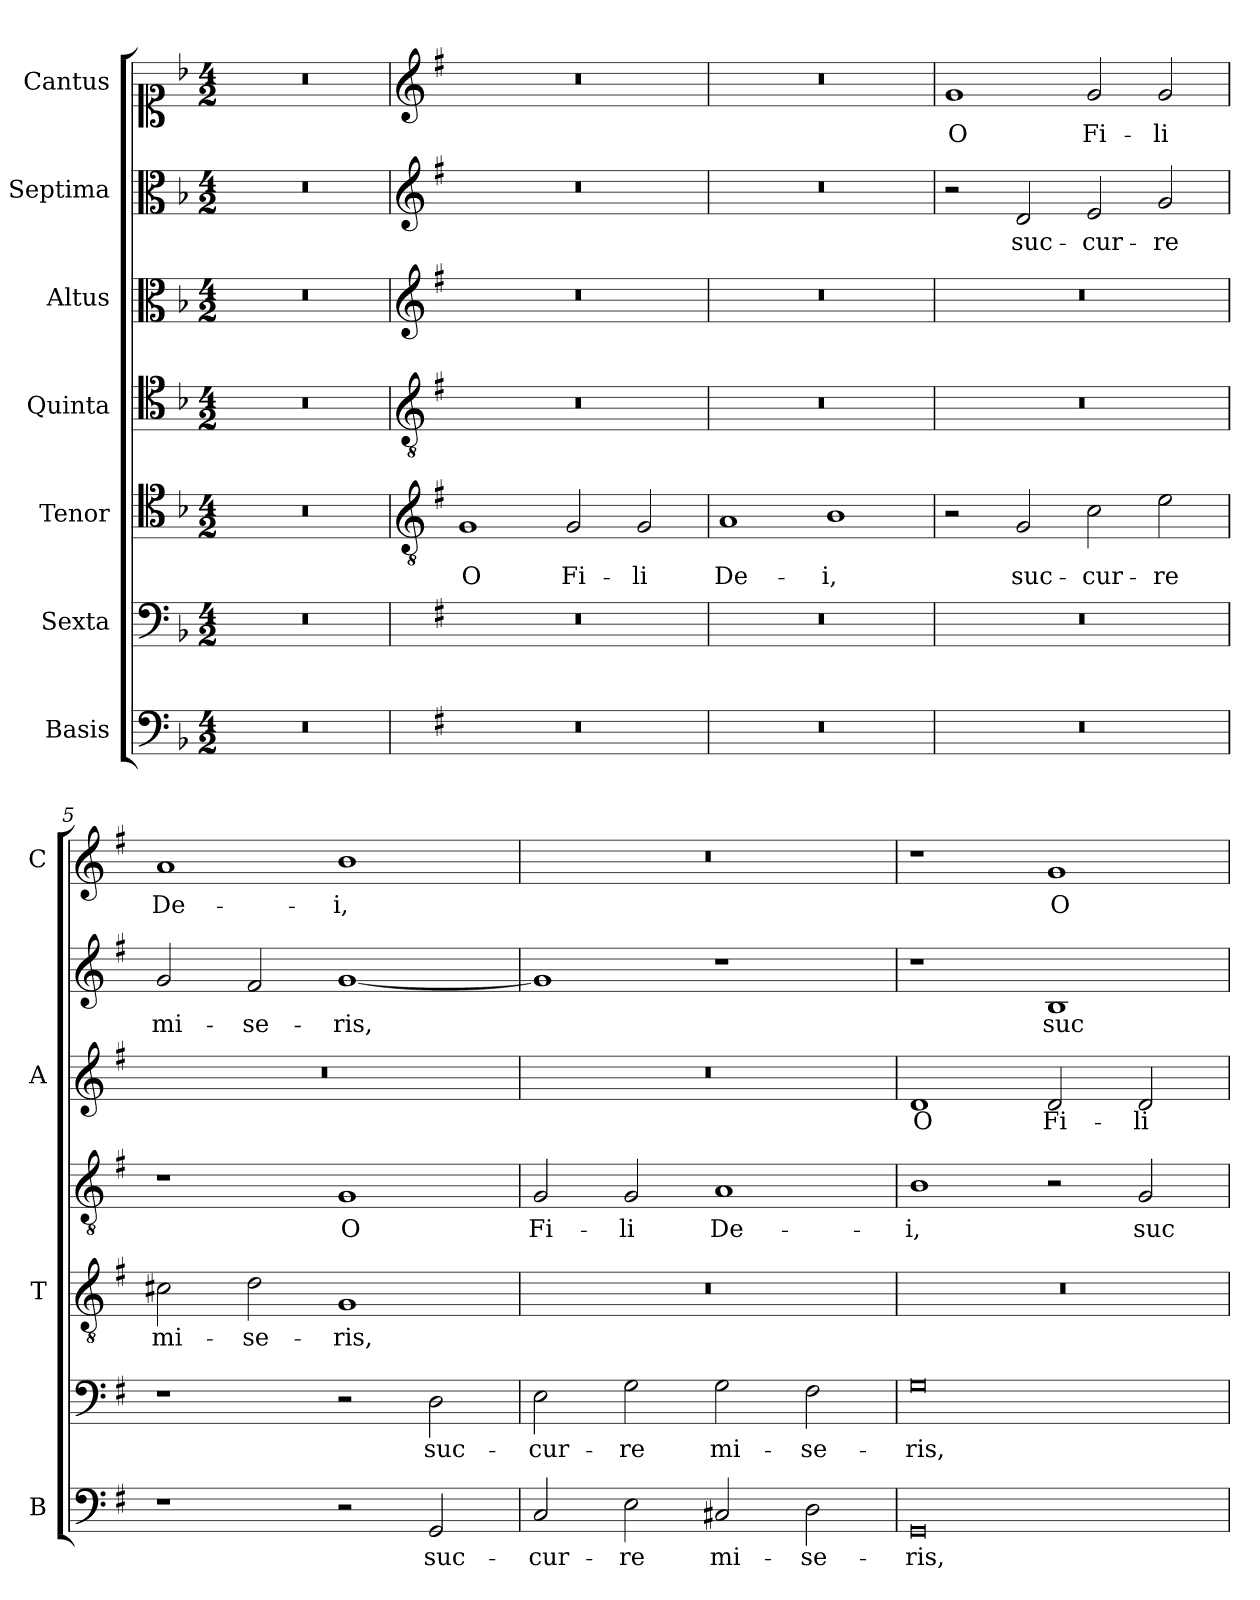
**kern	**text	**kern	**text	**kern	**text	**kern	**text	**kern	**text	**kern	**text	**kern	**text
*part7	*part7	*part6	*part6	*part5	*part5	*part4	*part4	*part3	*part3	*part2	*part2	*part1	*part1
*staff7	*staff7	*staff6	*staff6	*staff5	*staff5	*staff4	*staff4	*staff3	*staff3	*staff2	*staff2	*staff1	*staff1
*I"Basis	*	*I"Sexta	*	*I"Tenor	*	*I"Quinta	*	*I"Altus	*	*I"Septima	*	*I"Cantus	*
*I'B	*	*	*	*I'T	*	*	*	*I'A	*	*	*	*I'C	*
*clefF4	*	*clefF4	*	*clefC4	*	*clefC4	*	*clefC3	*	*clefC3	*	*clefC1	*
*k[b-]	*	*k[b-]	*	*k[b-]	*	*k[b-]	*	*k[b-]	*	*k[b-]	*	*k[b-]	*
*F:	*	*F:	*	*F:	*	*F:	*	*F:	*	*F:	*	*F:	*
*M4/2	*	*M4/2	*	*M4/2	*	*M4/2	*	*M4/2	*	*M4/2	*	*M4/2	*
=1	=1	=1	=1	=1	=1	=1	=1	=1	=1	=1	=1	=1	=1
0r	.	0r	.	0r	.	0r	.	0r	.	0r	.	0r	.
=2	=2	=2	=2	=2	=2	=2	=2	=2	=2	=2	=2	=2	=2
*	*	*	*	*clefGv2	*	*clefGv2	*	*clefG2	*	*clefG2	*	*clefG2	*
*k[f#]	*	*k[f#]	*	*k[f#]	*	*k[f#]	*	*k[f#]	*	*k[f#]	*	*k[f#]	*
*G:	*	*G:	*	*G:	*	*G:	*	*G:	*	*G:	*	*G:	*
!	!	!	!	!	!LO:LY:b	!	!	!	!	!	!	!	!
0r	.	0r	.	1G	O	0r	.	0r	.	0r	.	0r	.
!	!	!	!	!	!LO:LY:b	!	!	!	!	!	!	!	!
.	.	.	.	2G/	Fi-	.	.	.	.	.	.	.	.
!	!	!	!	!	!LO:LY:b	!	!	!	!	!	!	!	!
.	.	.	.	2G/	-li	.	.	.	.	.	.	.	.
=3	=3	=3	=3	=3	=3	=3	=3	=3	=3	=3	=3	=3	=3
!	!	!	!	!	!LO:LY:b	!	!	!	!	!	!	!	!
0r	.	0r	.	1A	De-	0r	.	0r	.	0r	.	0r	.
!	!	!	!	!	!LO:LY:b	!	!	!	!	!	!	!	!
.	.	.	.	1B	-i,	.	.	.	.	.	.	.	.
=4	=4	=4	=4	=4	=4	=4	=4	=4	=4	=4	=4	=4	=4
!	!	!	!	!	!	!	!	!	!	!	!	!	!LO:LY:b
0r	.	0r	.	2r	.	0r	.	0r	.	2r	.	1g	O
!	!	!	!	!	!LO:LY:b	!	!	!	!	!	!LO:LY:b	!	!
.	.	.	.	2G/	suc-	.	.	.	.	2d/	suc-	.	.
!	!	!	!	!	!LO:LY:b	!	!	!	!	!	!LO:LY:b	!	!LO:LY:b
.	.	.	.	2c\	-cur-	.	.	.	.	2e/	-cur-	2g/	Fi-
!	!	!	!	!	!LO:LY:b	!	!	!	!	!	!LO:LY:b	!	!LO:LY:b
.	.	.	.	2e\	-re	.	.	.	.	2g/	-re	2g/	-li
=5	=5	=5	=5	=5	=5	=5	=5	=5	=5	=5	=5	=5	=5
!	!	!	!	!	!LO:LY:b	!	!	!	!	!	!LO:LY:b	!	!LO:LY:b
1r	.	1r	.	2c#X\	mi-	1r	.	0r	.	2g/	mi-	1a	De-
!	!	!	!	!	!LO:LY:b	!	!	!	!	!	!LO:LY:b	!	!
.	.	.	.	2d\	-se-	.	.	.	.	2f#/	-se-	.	.
!	!	!	!	!	!LO:LY:b	!	!LO:LY:b	!	!	!	!LO:LY:b	!	!LO:LY:b
2r	.	2r	.	1G	-ris,	1G	O	.	.	[1g	-ris,	1b	-i,
!	!LO:LY:b	!	!LO:LY:b	!	!	!	!	!	!	!	!	!	!
2GG/	suc-	2D\	suc-	.	.	.	.	.	.	.	.	.	.
!!LO:LB:g=z
=6	=6	=6	=6	=6	=6	=6	=6	=6	=6	=6	=6	=6	=6
!	!LO:LY:b	!	!LO:LY:b	!	!	!	!LO:LY:b	!	!	!	!	!	!
2C/	-cur-	2E\	-cur-	0r	.	2G/	Fi-	0r	.	1g]	.	0r	.
!	!LO:LY:b	!	!LO:LY:b	!	!	!	!LO:LY:b	!	!	!	!	!	!
2E\	-re	2G\	-re	.	.	2G/	-li	.	.	.	.	.	.
!	!LO:LY:b	!	!LO:LY:b	!	!	!	!LO:LY:b	!	!	!	!	!	!
2C#X/	mi-	2G\	mi-	.	.	1A	De-	.	.	1r	.	.	.
!	!LO:LY:b	!	!LO:LY:b	!	!	!	!	!	!	!	!	!	!
2D\	-se-	2F#\	-se-	.	.	.	.	.	.	.	.	.	.
=7	=7	=7	=7	=7	=7	=7	=7	=7	=7	=7	=7	=7	=7
!	!LO:LY:b	!	!LO:LY:b	!	!	!	!LO:LY:b	!	!LO:LY:b	!	!	!	!
0GG	-ris,	0G	-ris,	0r	.	1B	-i,	1d	O	1r	.	1r	.
!	!	!	!	!	!	!	!	!	!LO:LY:b	!	!LO:LY:b	!	!LO:LY:b
.	.	.	.	.	.	2r	.	2d/	Fi-	1B	suc-	1g	O
!	!	!	!	!	!	!	!LO:LY:b	!	!LO:LY:b	!	!	!	!
.	.	.	.	.	.	2G/	suc-	2d/	-li	.	.	.	.
=	=	=	=	=	=	=	=	=	=	=	=	=	=
*-	*-	*-	*-	*-	*-	*-	*-	*-	*-	*-	*-	*-	*-
